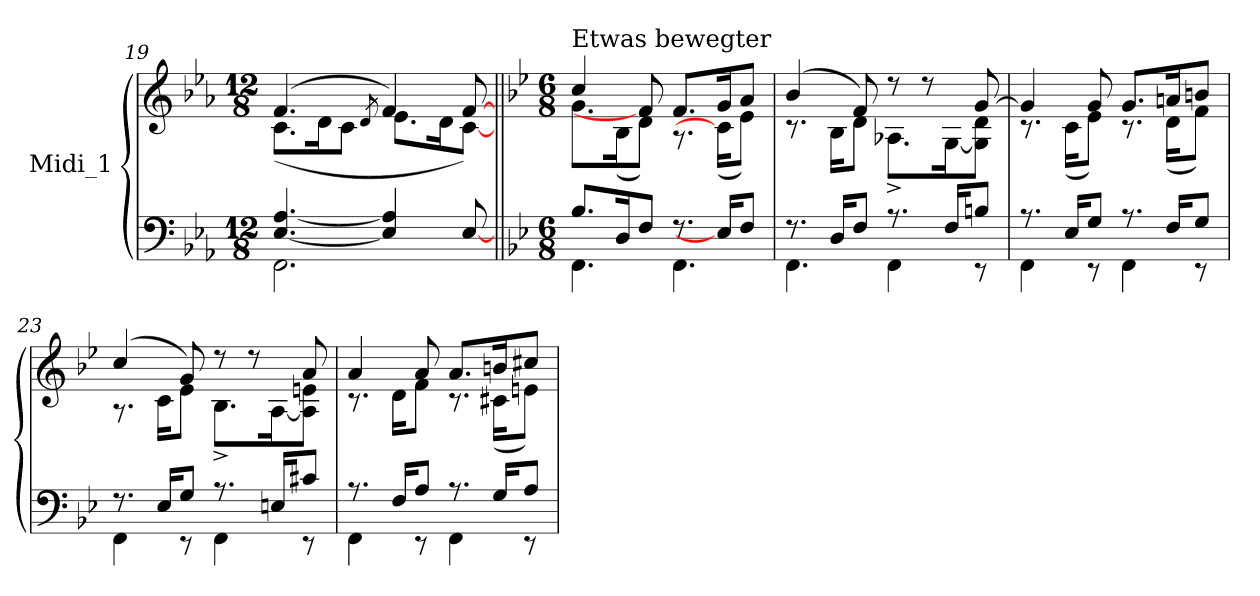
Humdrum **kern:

**kern	**kern
*part1	*part1
*staff2	*staff1
*I"Midi_1	*
!!LO:LB:g=z
*clefF4	*clefG2
*k[b-e-a-]	*k[b-e-a-]
*E-:	*E-:
*M12/8	*M12/8
=19	=19
*^	*^
*	*^	*	*
*	*	*^	*	*
2ryy	[4.E-/ [4.A-/	2.FF\	2ryy	(>4.f/	(8.c\L
.	.	.	.	.	16d\K
.	.	.	.	.	8c\J
.	.	.	.	8qd/	.
.	4E-/] 4A-/]	.	.	4f/)	8.e-\L
4ryy	.	.	4ryy	.	.
.	.	.	.	.	16d\K
.	[8E-/	.	.	[8f/	[8c\J)
*v	*v	*v	*v	*	*
!!LO:LB:g=z	!!
=20||	=20||	=20||
*k[b-e-]	*k[b-e-]	*
*B-:	*B-:	*
*M6/8	*M6/8	*
*^	*	*
!	!	!LO:TX:a:t=Etwas bewegter	!
8.B-/L	4.FF\	4cc/	8.g\L
16D/K	.	.	(16B-\K
8F/J	.	8f/]	8d\J)
8.r	4.FF\	8.f/L	8.r
16E-/KL]	.	16g/K	(16c\KL]
8F/J	.	8a/J	8e-\J)
=21	=21	=21	=21
8.r	4.FF\	(>4b-/	8.r
16D/KL	.	.	16B-\KL
8F/J	.	8f/)	8d\J
8.r	4FF\	8r	8.A-X^\L
.	.	8r	.
16F/KL	.	.	[16G\K
8Bn/J	8r	[8g/	8G\] 8d\J
=22	=22	=22	=22
8.r	4FF\	4g/]	8.r
16E-/KL	.	.	(16c\KL
8G/J	8r	8g/	8e-\J)
8.r	4FF\	8.g/L	8.r
16F/KL	.	16ani/K	(16d\KL
8G/J	8r	8bn/J	8f\J)
=23	=23	=23	=23
8.r	4FF\	(>4cc/	8.r
16E-/KL	.	.	16c\KL
8G/J	8r	8g/)	8e-\J
8.r	4FF\	8r	8.B-i^\L
.	.	8r	.
16En/KL	.	.	[16A\K
8c#X/J	8r	8a/	8A\] 8eni\J
!!LO:PB:g=z	!!
=24	=24	=24	=24
8.r	4FF\	4a/	8.r
16F/KL	.	.	16d\KL
8A/J	8r	8a/	8f\J
8.r	4FF\	8.a/L	8.r
16G/KL	.	16bn/K	(16c#X\KL
8A/J	8r	8cc#X/J	8en\J)
*v	*v	*	*
*	*v	*v
=	=
*-	*-
